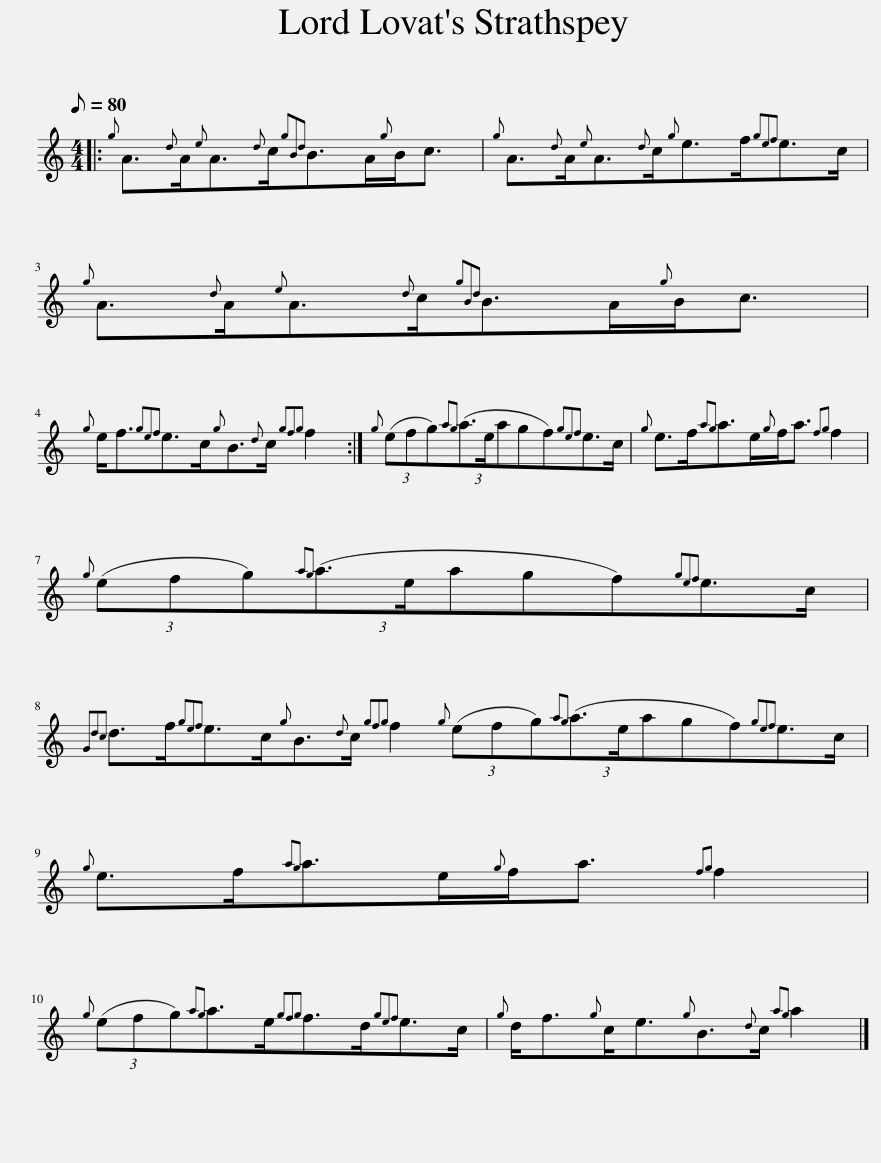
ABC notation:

X:1
L:1/8
Q:1/8=80
M:4/4
I:linebreak $
K:C
V:1 treble
V:1
|:{g} A3/2{d}A/{e}A3/2{d}c/{gBd}B>A{g}B<c |{g} A3/2{d}A/{e}A3/2{d}c/{g}e>f{gef}e>c |${g} A3/2{d}A/{e}A3/2{d}c/{gBd}B>A{g}B<c |${g} e<f{gef}e>c{g}B3/2{d}c/{gfg} f2 :|{g} (3(efg){ag}(3(a3/2e/agf){gef}e>c | %5
{g} e>f{ag}a>e{g}f<a{fg} f2 |${g} (3(efg){ag}(3(a3/2e/agf){gef}e>c |${Gdc} d>f{gef}e>c{g}B3/2{d}c/{gfg} f2{g} (3(efg){ag}(3(a3/2e/agf){gef}e>c |${g} e>f{ag}a>e{g}f<a{fg} f2 |${g} (3(efg){ag}a>e{gfg}f>d{gef}e>c | %10
{g} d<f{g}c<e{g}B3/2{d}c/{ag} a2 |] %11
